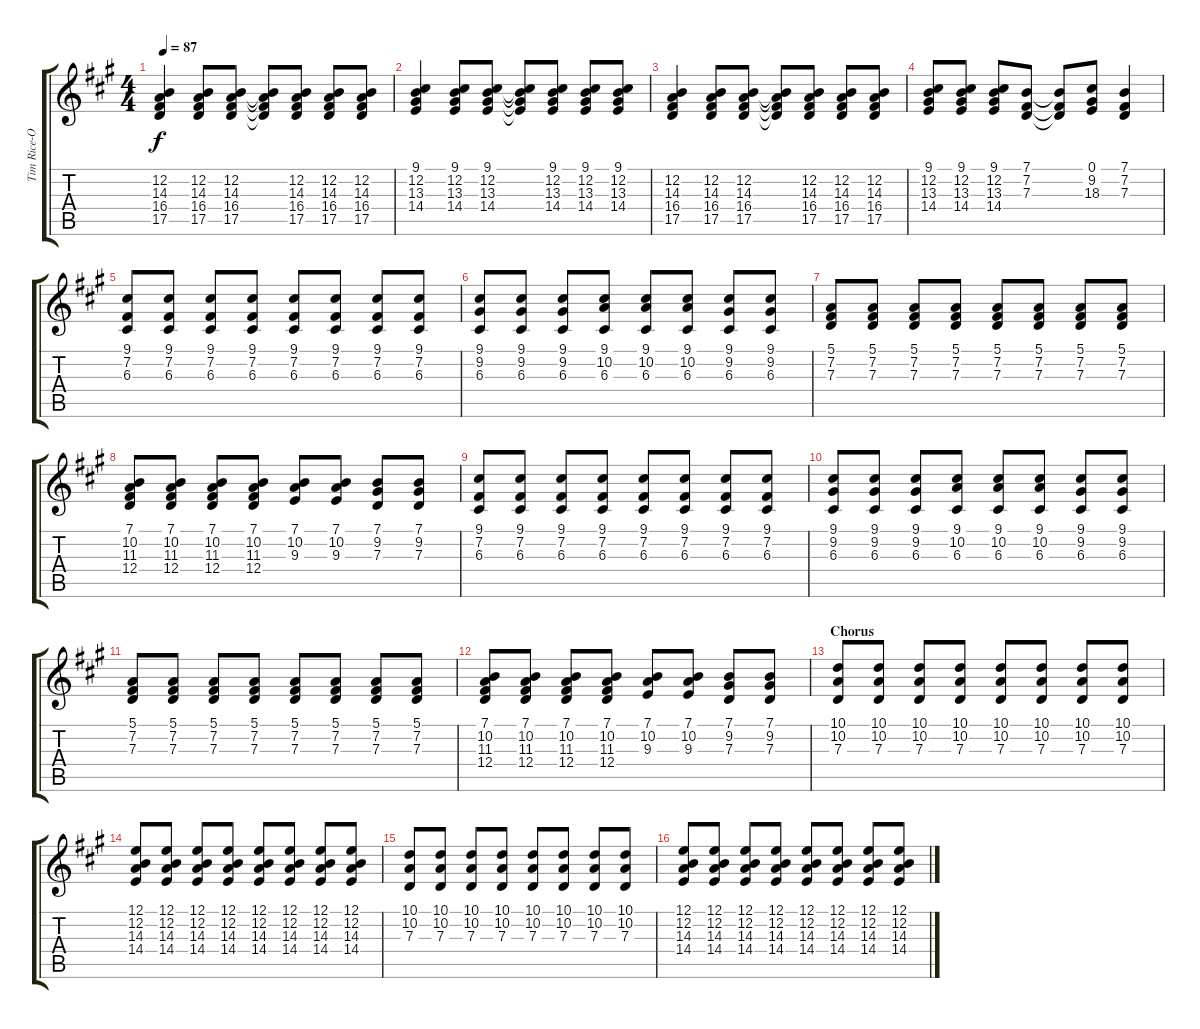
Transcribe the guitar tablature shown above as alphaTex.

\track ("Tim Rice-Oxley (Piano RH) " "Tim Rice-O") {instrument acousticgrandpiano}
\staff {score tabs}
\tuning (E4 B3 G3 D3 A2 E2) {hide}
\ts (4 4)
\tempo 87
\clef g2
\ks a
(12.2 14.3 16.4 17.5).4{dy f} (12.2 14.3 16.4 17.5).8 (12.2 14.3 16.4 17.5).8 (12.2{t} 14.3{t} 16.4{t} 17.5{t}).8 (12.2 14.3 16.4 17.5).8 (12.2 14.3 16.4 17.5).8 (12.2 14.3 16.4 17.5).8 |
(9.1 12.2 13.3 14.4).4 (9.1 12.2 13.3 14.4).8 (9.1 12.2 13.3 14.4).8 (9.1{t} 12.2{t} 13.3{t} 14.4{t}).8 (9.1 12.2 13.3 14.4).8 (9.1 12.2 13.3 14.4).8 (9.1 12.2 13.3 14.4).8 |
(12.2 14.3 16.4 17.5).4 (12.2 14.3 16.4 17.5).8 (12.2 14.3 16.4 17.5).8 (12.2{t} 14.3{t} 16.4{t} 17.5{t}).8 (12.2 14.3 16.4 17.5).8 (12.2 14.3 16.4 17.5).8 (12.2 14.3 16.4 17.5).8 |
(9.1 12.2 13.3 14.4).8 (9.1 12.2 13.3 14.4).8 (9.1 12.2 13.3 14.4).8 (7.1 7.2 7.3).8 (7.1{t} 7.2{t} 7.3{t}).8 (0.1 9.2 18.3).8 (7.1 7.2 7.3).4 |
\section ("" "")
(9.1 7.2 6.3).8 (9.1 7.2 6.3).8 (9.1 7.2 6.3).8 (9.1 7.2 6.3).8 (9.1 7.2 6.3).8 (9.1 7.2 6.3).8 (9.1 7.2 6.3).8 (9.1 7.2 6.3).8 |
(9.1 9.2 6.3).8 (9.1 9.2 6.3).8 (9.1 9.2 6.3).8 (9.1 10.2 6.3).8 (9.1 10.2 6.3).8 (9.1 10.2 6.3).8 (9.1 9.2 6.3).8 (9.1 9.2 6.3).8 |
(5.1 7.2 7.3).8 (5.1 7.2 7.3).8 (5.1 7.2 7.3).8 (5.1 7.2 7.3).8 (5.1 7.2 7.3).8 (5.1 7.2 7.3).8 (5.1 7.2 7.3).8 (5.1 7.2 7.3).8 |
(7.1 10.2 11.3 12.4).8 (7.1 10.2 11.3 12.4).8 (7.1 10.2 11.3 12.4).8 (7.1 10.2 11.3 12.4).8 (7.1 10.2 9.3).8 (7.1 10.2 9.3).8 (7.1 9.2 7.3).8 (7.1 9.2 7.3).8 |
(9.1 7.2 6.3).8 (9.1 7.2 6.3).8 (9.1 7.2 6.3).8 (9.1 7.2 6.3).8 (9.1 7.2 6.3).8 (9.1 7.2 6.3).8 (9.1 7.2 6.3).8 (9.1 7.2 6.3).8 |
(9.1 9.2 6.3).8 (9.1 9.2 6.3).8 (9.1 9.2 6.3).8 (9.1 10.2 6.3).8 (9.1 10.2 6.3).8 (9.1 10.2 6.3).8 (9.1 9.2 6.3).8 (9.1 9.2 6.3).8 |
(5.1 7.2 7.3).8 (5.1 7.2 7.3).8 (5.1 7.2 7.3).8 (5.1 7.2 7.3).8 (5.1 7.2 7.3).8 (5.1 7.2 7.3).8 (5.1 7.2 7.3).8 (5.1 7.2 7.3).8 |
(7.1 10.2 11.3 12.4).8 (7.1 10.2 11.3 12.4).8 (7.1 10.2 11.3 12.4).8 (7.1 10.2 11.3 12.4).8 (7.1 10.2 9.3).8 (7.1 10.2 9.3).8 (7.1 9.2 7.3).8 (7.1 9.2 7.3).8 |
\section ("" "Chorus ")
(10.1 10.2 7.3).8 (10.1 10.2 7.3).8 (10.1 10.2 7.3).8 (10.1 10.2 7.3).8 (10.1 10.2 7.3).8 (10.1 10.2 7.3).8 (10.1 10.2 7.3).8 (10.1 10.2 7.3).8 |
(12.1 12.2 14.3 14.4).8 (12.1 12.2 14.3 14.4).8 (12.1 12.2 14.3 14.4).8 (12.1 12.2 14.3 14.4).8 (12.1 12.2 14.3 14.4).8 (12.1 12.2 14.3 14.4).8 (12.1 12.2 14.3 14.4).8 (12.1 12.2 14.3 14.4).8 |
(10.1 10.2 7.3).8 (10.1 10.2 7.3).8 (10.1 10.2 7.3).8 (10.1 10.2 7.3).8 (10.1 10.2 7.3).8 (10.1 10.2 7.3).8 (10.1 10.2 7.3).8 (10.1 10.2 7.3).8 |
(12.1 12.2 14.3 14.4).8 (12.1 12.2 14.3 14.4).8 (12.1 12.2 14.3 14.4).8 (12.1 12.2 14.3 14.4).8 (12.1 12.2 14.3 14.4).8 (12.1 12.2 14.3 14.4).8 (12.1 12.2 14.3 14.4).8 (12.1 12.2 14.3 14.4).8
